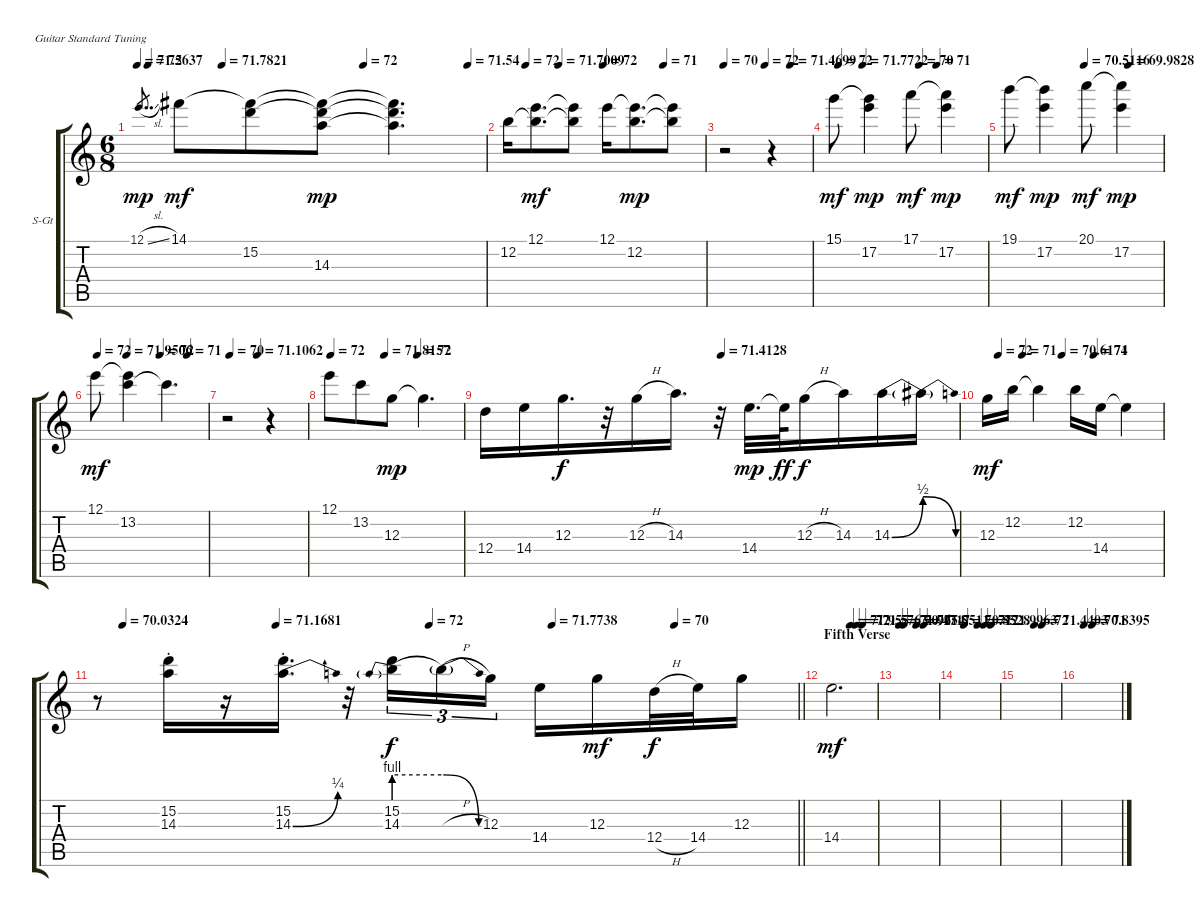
\bracketExtendMode groupsimilarinstruments
\firstSystemTrackNameOrientation horizontal
\otherSystemsTrackNameOrientation horizontal
\track ("Electric clean 2" "S-Gt") {instrument acousticguitarsteel}
\staff {score tabs}
\tuning (E4 B3 G3 D3 A2 E2)
\ts (6 8)
\tempo
71.5637
\tempo (72 0.03125)
\tempo (71.7821 0.24375)
\tempo (72 0.65)
\tempo (71.54 0.95)
\accidentals auto
\clef g2
\ottava regular
\simile none
\ks c
12.1{sl}.8{dd gr dy mp} 14.1.8{dy mf} (15.2 14.1{t}).8 (14.3 15.2{t} 14.1{t}).8{dy mp} (14.3{t} 15.2{t} 14.1{t}).4{d} |
\tempo (72 0.09375)
\tempo (71.7009 0.2625)
\tempo (72 0.4875)
\tempo (71 0.79375)
12.2.16 (12.1 12.2{t}).8{d dy mf} (12.1{t} 12.2{t}).8 12.1.16 (12.2 12.1{t}).8{d dy mp} (12.2{t} 12.1{t}).8 |
\tempo 70
\tempo (72 0.46875)
\tempo (71.4699 0.7625)
r.2 r.4 |
\tempo (72 0.0375)
\tempo (71.7722 0.19375)
\tempo (70 0.5625)
\tempo (71 0.675)
15.1.8{dy mf} (17.2 15.1{t}).4{dy mp} 17.1.8{dy mf} (17.2 17.1{t}).4{dy mp} |
\tempo (70.5116 0.49375)
\tempo (69.9828 0.78125)
19.1.8{dy mf} (17.2 19.1{t}).4{dy mp} 20.1.8{dy mf} (17.2 20.1{t}).4{dy mp} |
\tempo (72 0.025)
\tempo (71.9506 0.2875)
\tempo (72 0.58125)
\tempo (71 0.825)
12.1.8{dy mf} (13.2 12.1{t}).4 13.2{t}.4{d} |
\tempo (70 0.04375)
\tempo (71.1062 0.3875)
r.2 r.4 |
\tempo (72 0.01875)
\tempo (71.8157 0.41875)
\tempo (72 0.6625)
12.1.8 13.2.8 12.3.8{dy mp} 12.3{t}.4{d} |
\tempo (71.4128 0.5)
12.4.16 14.4.16 12.3.16{d dy f} r.32 12.3{h}.16 14.3.16{d} r.32 14.4.32{d dy mp} 14.4{t}.64{dy ff} 12.3{h}.16{dy f} 14.3.16 14.3{be (bend 0 0 31.799999999999997 2)}.16 14.3{be (release 0 2 60 0) t}.16 |
\tempo (72 0.06875)
\tempo (71 0.20625)
\tempo (70.6174 0.43125)
\tempo (71 0.6125)
12.3.16{dy mf} 12.2.16 12.2{t}.4 12.2.16 14.4.16 14.4{t}.4 |
\tempo (70.0324 0.0375)
\tempo (71.1681 0.25625)
\tempo (72 0.475)
\tempo (71.7738 0.65)
\tempo (70 0.825)
\barLineRight lightlight
r.8 (15.2 14.3{st}).16 r.16 (15.2 14.3{be (bend 0 0 44.4 1) st}).16{d} r.32 (15.2 14.3{be (prebend 0 4 60 4)}).16{tu (3 2) dy f} 14.3{be (release 0 4 33 0) h t}.16{tu (3 2)} 12.3.16{tu (3 2)} 14.4.16 12.3.16{dy mf} 12.4{h}.32{dy f} 14.4.32 12.3.16 |
\section ("" "Fifth Verse")
\tempo (71.955 0.43125)
\tempo (72 0.55625)
\tempo (71.5763 0.7)
14.4.2{d dy mf} |
\tempo (71.9654 0.06875)
\tempo (70.4717 0.1875)
\tempo (72 0.4875)
\tempo (71.8511 0.6625)
|
\tempo (70.8528 0.16875)
\tempo (71 0.49375)
\tempo (72 0.65)
\tempo (71.9963 0.825)
|
\tempo (72 0.3875)
\tempo (71.4403 0.575)
|
\tempo (70.8395 0.1125)
\tempo (71 0.3125)
